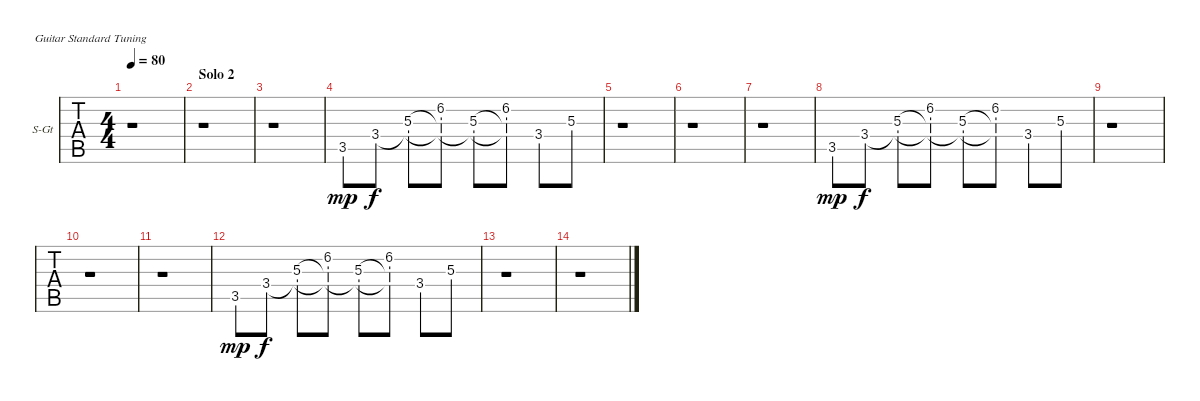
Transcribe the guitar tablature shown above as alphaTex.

\bracketExtendMode groupsimilarinstruments
\firstSystemTrackNameOrientation horizontal
\otherSystemsTrackNameOrientation horizontal
\chordDiagramsInScore
\track ("Guitar 2" "S-Gt") {instrument acousticguitarsteel}
\staff {tabs}
\tuning (E4 B3 G3 D3 A2 E2)
\ts (4 4)
\tempo 80
\clef g2
\ks c
r.1{dy p} |
\section ("" "Solo 2")
r.1 |
r.1 |
3.5.8{dy mp} 3.4.8{dy f} (5.3 3.4{t}).8 (6.2 5.3{t} 3.4{t}).8 (5.3 3.4{t}).8 (6.2 5.3{t} 3.4{t}).8 3.4.8 5.3.8 |
r.1 |
r.1 |
r.1 |
3.5.8{dy mp} 3.4.8{dy f} (5.3 3.4{t}).8 (6.2 5.3{t} 3.4{t}).8 (5.3 3.4{t}).8 (6.2 5.3{t} 3.4{t}).8 3.4.8 5.3.8 |
r.1 |
r.1 |
r.1 |
3.5.8{dy mp} 3.4.8{dy f} (5.3 3.4{t}).8 (6.2 5.3{t} 3.4{t}).8 (5.3 3.4{t}).8 (6.2 5.3{t} 3.4{t}).8 3.4.8 5.3.8 |
r.1 |
r.1
